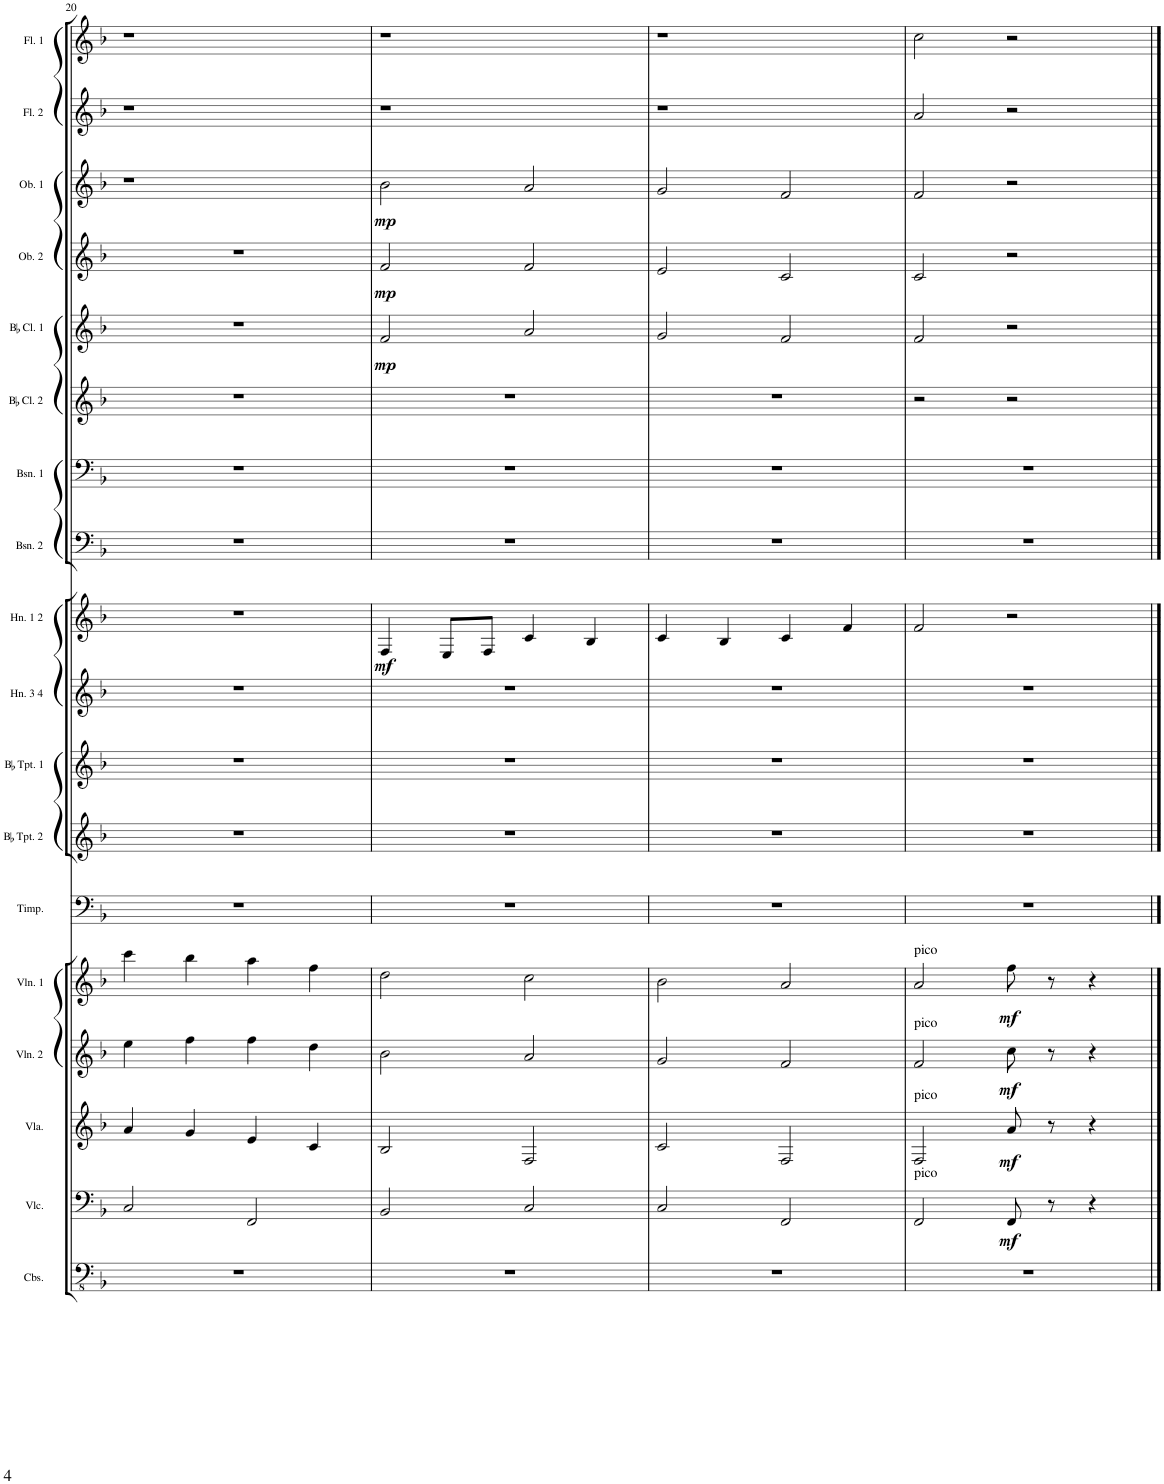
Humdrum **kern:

**kern	**kern	**dynam	**kern	**dynam	**kern	**dynam	**kern	**dynam	**kern	**kern	**kern	**kern	**kern	**dynam	**kern	**kern	**kern	**kern	**dynam	**kern	**dynam	**kern	**dynam	**kern	**kern
*part18	*part17	*part17	*part16	*part16	*part15	*part15	*part14	*part14	*part13	*part12	*part11	*part10	*part9	*part9	*part8	*part7	*part6	*part5	*part5	*part4	*part4	*part3	*part3	*part2	*part1
*staff18	*staff17	*staff17	*staff16	*staff16	*staff15	*staff15	*staff14	*staff14	*staff13	*staff12	*staff11	*staff10	*staff9	*staff9	*staff8	*staff7	*staff6	*staff5	*staff5	*staff4	*staff4	*staff3	*staff3	*staff2	*staff1
*I"Contrabass	*I"Violoncello	*	*I"Viola	*	*I"Violin 2	*	*I"Violin 1	*	*I"Timpani	*I"BaccidentalFlat Trumpet 2	*I"BaccidentalFlat Trumpet 1	*I"Horn 3 4	*I"Horn 1 2	*	*I"Bassoon 2	*I"Bassoon 1	*I"BaccidentalFlat Clarinet 2	*I"BaccidentalFlat Clarinet 1	*	*I"Oboe 2	*	*I"Oboe 1	*	*I"Flute 2	*I"Flute 1
*I'Cbs.	*I'Vlc.	*	*I'Vla.	*	*I'Vln. 2	*	*I'Vln. 1	*	*I'Timp.	*I'BaccidentalFlat Tpt. 2	*I'BaccidentalFlat Tpt. 1	*I'Hn. 3 4	*I'Hn. 1 2	*	*I'Bsn. 2	*I'Bsn. 1	*I'BaccidentalFlat Cl. 2	*I'BaccidentalFlat Cl. 1	*	*I'Ob. 2	*	*I'Ob. 1	*	*I'Fl. 2	*I'Fl. 1
!!LO:PB:g=z
*clefFv4	*clefF4	*	*clefG2	*	*clefG2	*	*clefG2	*	*clefF4	*clefG2	*clefG2	*clefG2	*clefG2	*	*clefF4	*clefF4	*clefG2	*clefG2	*	*clefG2	*	*clefG2	*	*clefG2	*clefG2
*	*	*	*	*	*	*	*	*	*	*ITrd1c2	*ITrd1c2	*ITrd4c7	*ITrd4c7	*	*	*	*ITrd1c2	*ITrd1c2	*	*	*	*	*	*	*
*k[b-]	*k[b-]	*	*k[b-]	*	*k[b-]	*	*k[b-]	*	*k[b-]	*k[b-]	*k[b-]	*k[b-]	*k[b-]	*	*k[b-]	*k[b-]	*k[b-]	*k[b-]	*	*k[b-]	*	*k[b-]	*	*k[b-]	*k[b-]
*M4/4	*M4/4	*	*M4/4	*	*M4/4	*	*M4/4	*	*M4/4	*M4/4	*M4/4	*M4/4	*M4/4	*	*M4/4	*M4/4	*M4/4	*M4/4	*	*M4/4	*	*M4/4	*	*M4/4	*M4/4
=20	=20	=20	=20	=20	=20	=20	=20	=20	=20	=20	=20	=20	=20	=20	=20	=20	=20	=20	=20	=20	=20	=20	=20	=20	=20
1r	2C/	.	4a/	.	4ee\	.	4ccc\	.	1r	1r	1r	1r	1r	.	1r	1r	1r	1r	.	1r	.	1r	.	1r	1r
.	.	.	4g/	.	4ff\	.	4bb-\	.	.	.	.	.	.	.	.	.	.	.	.	.	.	.	.	.	.
.	2FF/	.	4e/	.	4ff\	.	4aa\	.	.	.	.	.	.	.	.	.	.	.	.	.	.	.	.	.	.
.	.	.	4c/	.	4dd\	.	4ff\	.	.	.	.	.	.	.	.	.	.	.	.	.	.	.	.	.	.
=21	=21	=21	=21	=21	=21	=21	=21	=21	=21	=21	=21	=21	=21	=21	=21	=21	=21	=21	=21	=21	=21	=21	=21	=21	=21
!	!	!	!	!	!	!	!	!	!	!	!	!	!	!LO:DY:b	!	!	!	!	!LO:DY:b	!	!LO:DY:b	!	!LO:DY:b	!	!
1r	2BB-/	.	2B-/	.	2b-\	.	2dd\	.	1r	1r	1r	1r	4F/	mf	1r	1r	1r	2f/	mp	2f/	mp	2b-\	mp	1r	1r
.	.	.	.	.	.	.	.	.	.	.	.	.	8E/L	.	.	.	.	.	.	.	.	.	.	.	.
.	.	.	.	.	.	.	.	.	.	.	.	.	8F/J	.	.	.	.	.	.	.	.	.	.	.	.
.	2C/	.	2F/	.	2a/	.	2cc\	.	.	.	.	.	4c/	.	.	.	.	2a/	.	2f/	.	2a/	.	.	.
.	.	.	.	.	.	.	.	.	.	.	.	.	4B-/	.	.	.	.	.	.	.	.	.	.	.	.
=22	=22	=22	=22	=22	=22	=22	=22	=22	=22	=22	=22	=22	=22	=22	=22	=22	=22	=22	=22	=22	=22	=22	=22	=22	=22
1r	2C/	.	2c/	.	2g/	.	2b-\	.	1r	1r	1r	1r	4c/	.	1r	1r	1r	2g/	.	2e/	.	2g/	.	1r	1r
.	.	.	.	.	.	.	.	.	.	.	.	.	4B-/	.	.	.	.	.	.	.	.	.	.	.	.
.	2FF/	.	2F/	.	2f/	.	2a/	.	.	.	.	.	4c/	.	.	.	.	2f/	.	2c/	.	2f/	.	.	.
.	.	.	.	.	.	.	.	.	.	.	.	.	4f/	.	.	.	.	.	.	.	.	.	.	.	.
=23	=23	=23	=23	=23	=23	=23	=23	=23	=23	=23	=23	=23	=23	=23	=23	=23	=23	=23	=23	=23	=23	=23	=23	=23	=23
!	!	!	!	!	!	!	!LO:TX:a:t=pico	!	!	!	!	!	!	!	!	!	!	!	!	!	!	!	!	!	!
!	!	!	!	!	!LO:TX:a:t=pico	!	!	!	!	!	!	!	!	!	!	!	!	!	!	!	!	!	!	!	!
!	!	!	!LO:TX:a:t=pico	!	!	!	!	!	!	!	!	!	!	!	!	!	!	!	!	!	!	!	!	!	!
!	!LO:TX:a:t=pico	!	!	!	!	!	!	!	!	!	!	!	!	!	!	!	!	!	!	!	!	!	!	!	!
1r	2FF/	.	2F/	.	2f/	.	2a/	.	1r	1r	1r	1r	2f/	.	1r	1r	2r	2f/	.	2c/	.	2f/	.	2a/	2cc\
!	!	!LO:DY:b	!	!LO:DY:b	!	!LO:DY:b	!	!LO:DY:b	!	!	!	!	!	!	!	!	!	!	!	!	!	!	!	!	!
.	8FF/	mf	8a/	mf	8cc\	mf	8ff\	mf	.	.	.	.	2r	.	.	.	2r	2r	.	2r	.	2r	.	2r	2r
.	8r	.	8r	.	8r	.	8r	.	.	.	.	.	.	.	.	.	.	.	.	.	.	.	.	.	.
.	4r	.	4r	.	4r	.	4r	.	.	.	.	.	.	.	.	.	.	.	.	.	.	.	.	.	.
==	==	==	==	==	==	==	==	==	==	==	==	==	==	==	==	==	==	==	==	==	==	==	==	==	==
*-	*-	*-	*-	*-	*-	*-	*-	*-	*-	*-	*-	*-	*-	*-	*-	*-	*-	*-	*-	*-	*-	*-	*-	*-	*-
